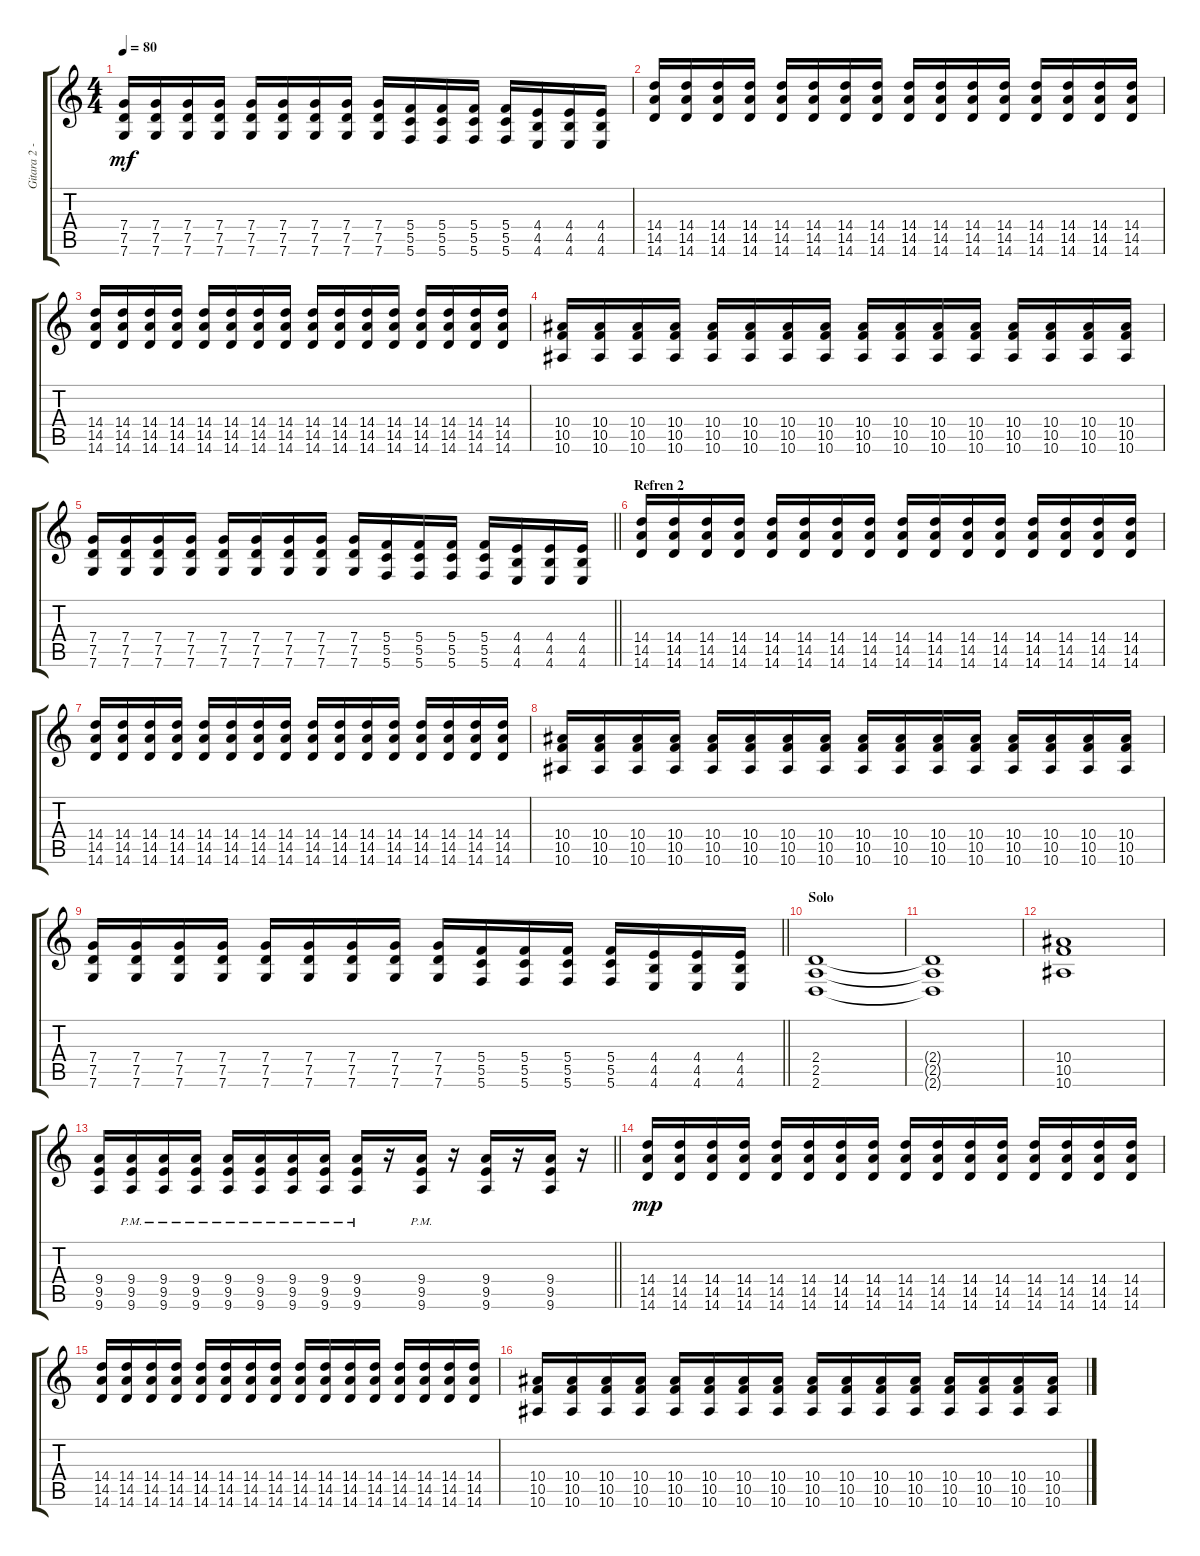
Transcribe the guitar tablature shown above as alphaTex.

\track ("Gitara 2 - Drezmak" "Gitara 2 -") {instrument overdrivenguitar}
\staff {score tabs}
\tuning (D4 A3 F3 C3 G2 C2) {hide}
\ts (4 4)
\tempo 80
\clef g2
\ks c
(7.4 7.5 7.6).16{dy mf} (7.4 7.5 7.6).16 (7.4 7.5 7.6).16 (7.4 7.5 7.6).16 (7.4 7.5 7.6).16 (7.4 7.5 7.6).16 (7.4 7.5 7.6).16 (7.4 7.5 7.6).16 (7.4 7.5 7.6).16 (5.4 5.5 5.6).16 (5.4 5.5 5.6).16 (5.4 5.5 5.6).16 (5.4 5.5 5.6).16 (4.4 4.5 4.6).16 (4.4 4.5 4.6).16 (4.4 4.5 4.6).16 |
(14.4 14.5 14.6).16 (14.4 14.5 14.6).16 (14.4 14.5 14.6).16 (14.4 14.5 14.6).16 (14.4 14.5 14.6).16 (14.4 14.5 14.6).16 (14.4 14.5 14.6).16 (14.4 14.5 14.6).16 (14.4 14.5 14.6).16 (14.4 14.5 14.6).16 (14.4 14.5 14.6).16 (14.4 14.5 14.6).16 (14.4 14.5 14.6).16 (14.4 14.5 14.6).16 (14.4 14.5 14.6).16 (14.4 14.5 14.6).16 |
(14.4 14.5 14.6).16 (14.4 14.5 14.6).16 (14.4 14.5 14.6).16 (14.4 14.5 14.6).16 (14.4 14.5 14.6).16 (14.4 14.5 14.6).16 (14.4 14.5 14.6).16 (14.4 14.5 14.6).16 (14.4 14.5 14.6).16 (14.4 14.5 14.6).16 (14.4 14.5 14.6).16 (14.4 14.5 14.6).16 (14.4 14.5 14.6).16 (14.4 14.5 14.6).16 (14.4 14.5 14.6).16 (14.4 14.5 14.6).16 |
(10.4 10.5 10.6).16 (10.4 10.5 10.6).16 (10.4 10.5 10.6).16 (10.4 10.5 10.6).16 (10.4 10.5 10.6).16 (10.4 10.5 10.6).16 (10.4 10.5 10.6).16 (10.4 10.5 10.6).16 (10.4 10.5 10.6).16 (10.4 10.5 10.6).16 (10.4 10.5 10.6).16 (10.4 10.5 10.6).16 (10.4 10.5 10.6).16 (10.4 10.5 10.6).16 (10.4 10.5 10.6).16 (10.4 10.5 10.6).16 |
\barLineRight lightlight
(7.4 7.5 7.6).16 (7.4 7.5 7.6).16 (7.4 7.5 7.6).16 (7.4 7.5 7.6).16 (7.4 7.5 7.6).16 (7.4 7.5 7.6).16 (7.4 7.5 7.6).16 (7.4 7.5 7.6).16 (7.4 7.5 7.6).16 (5.4 5.5 5.6).16 (5.4 5.5 5.6).16 (5.4 5.5 5.6).16 (5.4 5.5 5.6).16 (4.4 4.5 4.6).16 (4.4 4.5 4.6).16 (4.4 4.5 4.6).16 |
\section ("" "Refren 2")
(14.4 14.5 14.6).16 (14.4 14.5 14.6).16 (14.4 14.5 14.6).16 (14.4 14.5 14.6).16 (14.4 14.5 14.6).16 (14.4 14.5 14.6).16 (14.4 14.5 14.6).16 (14.4 14.5 14.6).16 (14.4 14.5 14.6).16 (14.4 14.5 14.6).16 (14.4 14.5 14.6).16 (14.4 14.5 14.6).16 (14.4 14.5 14.6).16 (14.4 14.5 14.6).16 (14.4 14.5 14.6).16 (14.4 14.5 14.6).16 |
(14.4 14.5 14.6).16 (14.4 14.5 14.6).16 (14.4 14.5 14.6).16 (14.4 14.5 14.6).16 (14.4 14.5 14.6).16 (14.4 14.5 14.6).16 (14.4 14.5 14.6).16 (14.4 14.5 14.6).16 (14.4 14.5 14.6).16 (14.4 14.5 14.6).16 (14.4 14.5 14.6).16 (14.4 14.5 14.6).16 (14.4 14.5 14.6).16 (14.4 14.5 14.6).16 (14.4 14.5 14.6).16 (14.4 14.5 14.6).16 |
(10.4 10.5 10.6).16 (10.4 10.5 10.6).16 (10.4 10.5 10.6).16 (10.4 10.5 10.6).16 (10.4 10.5 10.6).16 (10.4 10.5 10.6).16 (10.4 10.5 10.6).16 (10.4 10.5 10.6).16 (10.4 10.5 10.6).16 (10.4 10.5 10.6).16 (10.4 10.5 10.6).16 (10.4 10.5 10.6).16 (10.4 10.5 10.6).16 (10.4 10.5 10.6).16 (10.4 10.5 10.6).16 (10.4 10.5 10.6).16 |
\barLineRight lightlight
(7.4 7.5 7.6).16 (7.4 7.5 7.6).16 (7.4 7.5 7.6).16 (7.4 7.5 7.6).16 (7.4 7.5 7.6).16 (7.4 7.5 7.6).16 (7.4 7.5 7.6).16 (7.4 7.5 7.6).16 (7.4 7.5 7.6).16 (5.4 5.5 5.6).16 (5.4 5.5 5.6).16 (5.4 5.5 5.6).16 (5.4 5.5 5.6).16 (4.4 4.5 4.6).16 (4.4 4.5 4.6).16 (4.4 4.5 4.6).16 |
\section ("" "Solo")
(2.4 2.5 2.6).1 |
(2.4{t} 2.5{t} 2.6{t}).1 |
(10.4 10.5 10.6).1 |
\barLineRight lightlight
(9.4 9.5 9.6).16 (9.4 9.5 9.6{pm}).16 (9.4 9.5 9.6{pm}).16 (9.4 9.5 9.6{pm}).16 (9.4 9.5 9.6{pm}).16 (9.4 9.5 9.6{pm}).16 (9.4 9.5 9.6{pm}).16 (9.4 9.5 9.6{pm}).16 (9.4 9.5 9.6{pm}).16 r.16 (9.4{pm} 9.5 9.6).16 r.16 (9.4 9.5 9.6).16 r.16 (9.4 9.5 9.6).16 r.16 |
(14.4 14.5 14.6).16{dy mp} (14.4 14.5 14.6).16 (14.4 14.5 14.6).16 (14.4 14.5 14.6).16 (14.4 14.5 14.6).16 (14.4 14.5 14.6).16 (14.4 14.5 14.6).16 (14.4 14.5 14.6).16 (14.4 14.5 14.6).16 (14.4 14.5 14.6).16 (14.4 14.5 14.6).16 (14.4 14.5 14.6).16 (14.4 14.5 14.6).16 (14.4 14.5 14.6).16 (14.4 14.5 14.6).16 (14.4 14.5 14.6).16 |
(14.4 14.5 14.6).16 (14.4 14.5 14.6).16 (14.4 14.5 14.6).16 (14.4 14.5 14.6).16 (14.4 14.5 14.6).16 (14.4 14.5 14.6).16 (14.4 14.5 14.6).16 (14.4 14.5 14.6).16 (14.4 14.5 14.6).16 (14.4 14.5 14.6).16 (14.4 14.5 14.6).16 (14.4 14.5 14.6).16 (14.4 14.5 14.6).16 (14.4 14.5 14.6).16 (14.4 14.5 14.6).16 (14.4 14.5 14.6).16 |
(10.4 10.5 10.6).16 (10.4 10.5 10.6).16 (10.4 10.5 10.6).16 (10.4 10.5 10.6).16 (10.4 10.5 10.6).16 (10.4 10.5 10.6).16 (10.4 10.5 10.6).16 (10.4 10.5 10.6).16 (10.4 10.5 10.6).16 (10.4 10.5 10.6).16 (10.4 10.5 10.6).16 (10.4 10.5 10.6).16 (10.4 10.5 10.6).16 (10.4 10.5 10.6).16 (10.4 10.5 10.6).16 (10.4 10.5 10.6).16
